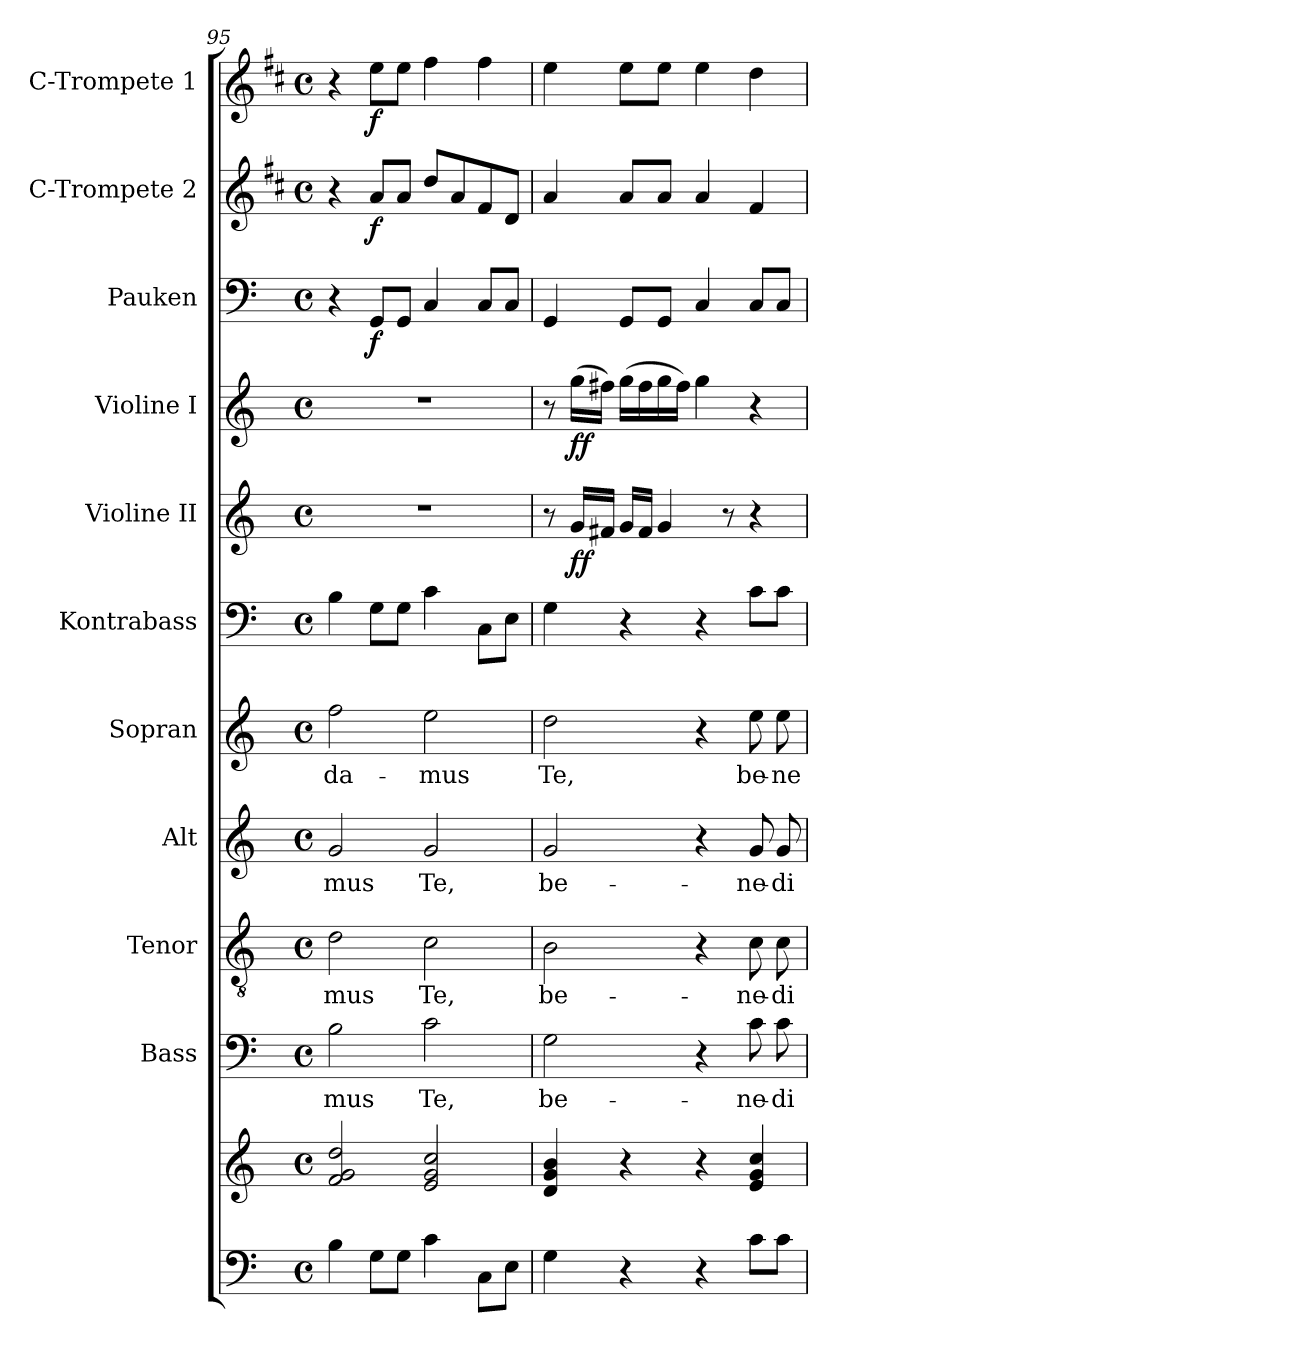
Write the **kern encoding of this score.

**kern	**kern	**kern	**text	**kern	**text	**kern	**text	**kern	**text	**kern	**kern	**dynam	**kern	**dynam	**kern	**dynam	**kern	**dynam	**kern	**dynam
*part11	*part11	*part10	*part10	*part9	*part9	*part8	*part8	*part7	*part7	*part6	*part5	*part5	*part4	*part4	*part3	*part3	*part2	*part2	*part1	*part1
*staff12	*staff11	*staff10	*staff10	*staff9	*staff9	*staff8	*staff8	*staff7	*staff7	*staff6	*staff5	*staff5	*staff4	*staff4	*staff3	*staff3	*staff2	*staff2	*staff1	*staff1
*	*	*I"Bass	*	*I"Tenor	*	*I"Alt	*	*I"Sopran	*	*I"Kontrabass	*I"Violine II	*	*I"Violine I	*	*I"Pauken	*	*I"C-Trompete 2	*	*I"C-Trompete 1	*
*	*	*I'B.	*	*I'T.	*	*I'A.	*	*I'S.	*	*I'Kb.	*I'Vl. II	*	*I'Vl. I	*	*I'Pk.	*	*I'C Trp. 2	*	*I'C Trp. 1	*
!!LO:PB:g=z
*clefF4	*clefG2	*clefF4	*	*clefGv2	*	*clefG2	*	*clefG2	*	*clefF4	*clefG2	*	*clefG2	*	*clefF4	*	*clefG2	*	*clefG2	*
*	*	*	*	*	*	*	*	*	*	*ITrd7c12	*	*	*	*	*	*	*ITrd1c2	*	*ITrd1c2	*
*k[]	*k[]	*k[]	*	*k[]	*	*k[]	*	*k[]	*	*k[]	*k[]	*	*k[]	*	*k[]	*	*k[]	*	*k[]	*
*C:	*C:	*C:	*	*C:	*	*C:	*	*C:	*	*C:	*C:	*	*C:	*	*C:	*	*C:	*	*C:	*
*M4/4	*M4/4	*M4/4	*	*M4/4	*	*M4/4	*	*M4/4	*	*M4/4	*M4/4	*	*M4/4	*	*M4/4	*	*M4/4	*	*M4/4	*
*met(c)	*met(c)	*met(c)	*	*met(c)	*	*met(c)	*	*met(c)	*	*met(c)	*met(c)	*	*met(c)	*	*met(c)	*	*met(c)	*	*met(c)	*
=95	=95	=95	=95	=95	=95	=95	=95	=95	=95	=95	=95	=95	=95	=95	=95	=95	=95	=95	=95	=95
!	!	!	!LO:LY:b	!	!LO:LY:b	!	!LO:LY:b	!	!LO:LY:b	!	!	!	!	!	!	!	!	!	!	!
4B\	2f/ 2g/ 2dd/	2B\	-mus	2d\	-mus	2g/	-mus	2ff\	-da-	4BB\	1r	.	1r	.	4r	.	4r	.	4r	.
!	!	!	!	!	!	!	!	!	!	!	!	!	!	!	!	!LO:DY:b	!	!LO:DY:b	!	!LO:DY:b
8G\L	.	.	.	.	.	.	.	.	.	8GG\L	.	.	.	.	8GG/L	f	8g/L	f	8dd\L	f
8G\J	.	.	.	.	.	.	.	.	.	8GG\J	.	.	.	.	8GG/J	.	8g/J	.	8dd\J	.
!	!	!	!LO:LY:b	!	!LO:LY:b	!	!LO:LY:b	!	!LO:LY:b	!	!	!	!	!	!	!	!	!	!	!
4c\	2e/ 2g/ 2cc/	2c\	Te,	2c\	Te,	2g/	Te,	2ee\	-mus	4C\	.	.	.	.	4C/	.	8cc/L	.	4ee\	.
.	.	.	.	.	.	.	.	.	.	.	.	.	.	.	.	.	8g/	.	.	.
8C\L	.	.	.	.	.	.	.	.	.	8CC\L	.	.	.	.	8C/L	.	8e/	.	4ee\	.
8E\J	.	.	.	.	.	.	.	.	.	8EE\J	.	.	.	.	8C/J	.	8c/J	.	.	.
=96	=96	=96	=96	=96	=96	=96	=96	=96	=96	=96	=96	=96	=96	=96	=96	=96	=96	=96	=96	=96
!	!	!	!LO:LY:b	!	!LO:LY:b	!	!LO:LY:b	!	!LO:LY:b	!	!	!	!	!	!	!	!	!	!	!
4G\	4d/ 4g/ 4b/	2G\	be-	2B\	be-	2g/	be-	2dd\	Te,	4GG\	8r	.	8r	.	4GG/	.	4g/	.	4dd\	.
!	!	!	!	!	!	!	!	!	!	!	!	!LO:DY:b	!	!LO:DY:b	!	!	!	!	!	!
.	.	.	.	.	.	.	.	.	.	.	16g/LL	ff	(>16gg\LL	ff	.	.	.	.	.	.
.	.	.	.	.	.	.	.	.	.	.	16f#X/JJ	.	16ff#X\JJ)	.	.	.	.	.	.	.
4r	4r	.	.	.	.	.	.	.	.	4r	16g/LL	.	(>16gg\LL	.	8GG/L	.	8g/L	.	8dd\L	.
.	.	.	.	.	.	.	.	.	.	.	16f#/JJ	.	16ff#\	.	.	.	.	.	.	.
.	.	.	.	.	.	.	.	.	.	.	4g/	.	16gg\	.	8GG/J	.	8g/J	.	8dd\J	.
.	.	.	.	.	.	.	.	.	.	.	.	.	16ff#\JJ)	.	.	.	.	.	.	.
4r	4r	4r	.	4r	.	4r	.	4r	.	4r	.	.	4gg\	.	4C/	.	4g/	.	4dd\	.
.	.	.	.	.	.	.	.	.	.	.	8r	.	.	.	.	.	.	.	.	.
!	!	!	!LO:LY:b	!	!LO:LY:b	!	!LO:LY:b	!	!LO:LY:b	!	!	!	!	!	!	!	!	!	!	!
8c\L	4e/ 4g/ 4cc/	8c\	-ne-	8c\	-ne-	8g/	-ne-	8ee\	be-	8C\L	4r	.	4r	.	8C/L	.	4e/	.	4cc\	.
!	!	!	!LO:LY:b	!	!LO:LY:b	!	!LO:LY:b	!	!LO:LY:b	!	!	!	!	!	!	!	!	!	!	!
8c\J	.	8c\	-di-	8c\	-di-	8g/	-di-	8ee\	-ne-	8C\J	.	.	.	.	8C/J	.	.	.	.	.
=	=	=	=	=	=	=	=	=	=	=	=	=	=	=	=	=	=	=	=	=
*-	*-	*-	*-	*-	*-	*-	*-	*-	*-	*-	*-	*-	*-	*-	*-	*-	*-	*-	*-	*-
